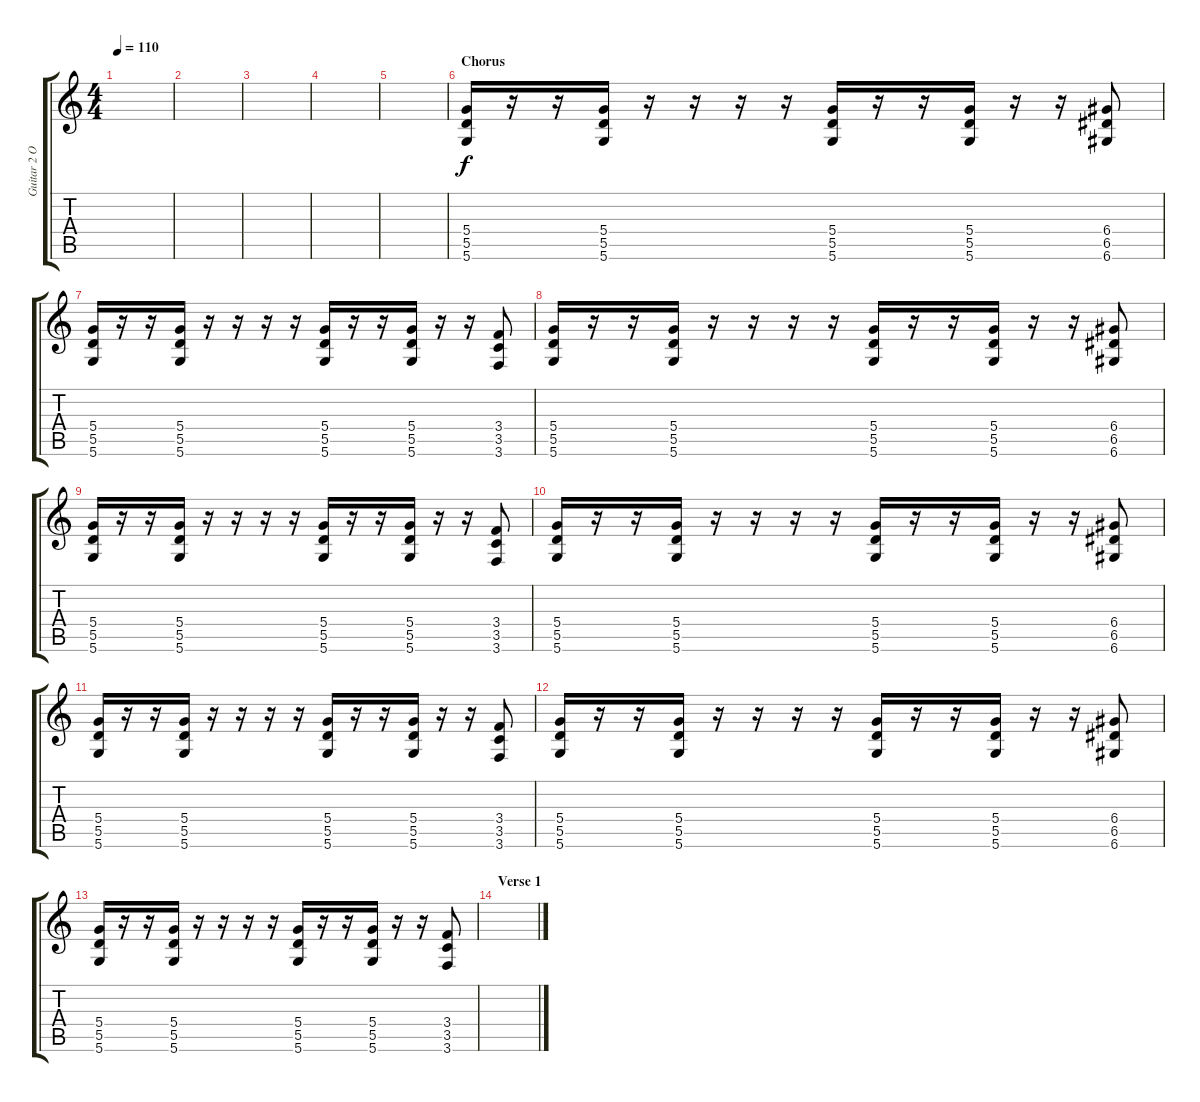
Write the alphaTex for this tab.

\track ("Guitar 2 Oct" "Guitar 2 O") {instrument overdrivenguitar}
\staff {score tabs}
\tuning (E4 B3 G3 D3 A2 D2) {hide}
\ts (4 4)
\tempo 110
\clef g2
\ks c
|
|
|
|
|
\section ("" "Chorus")
(5.4 5.5 5.6).16 r.16 r.16 (5.4 5.5 5.6).16 r.16 r.16 r.16 r.16 (5.4 5.5 5.6).16 r.16 r.16 (5.4 5.5 5.6).16 r.16 r.16 (6.4 6.5 6.6).8 |
(5.4 5.5 5.6).16 r.16 r.16 (5.4 5.5 5.6).16 r.16 r.16 r.16 r.16 (5.4 5.5 5.6).16 r.16 r.16 (5.4 5.5 5.6).16 r.16 r.16 (3.4 3.5 3.6).8 |
(5.4 5.5 5.6).16 r.16 r.16 (5.4 5.5 5.6).16 r.16 r.16 r.16 r.16 (5.4 5.5 5.6).16 r.16 r.16 (5.4 5.5 5.6).16 r.16 r.16 (6.4 6.5 6.6).8 |
(5.4 5.5 5.6).16 r.16 r.16 (5.4 5.5 5.6).16 r.16 r.16 r.16 r.16 (5.4 5.5 5.6).16 r.16 r.16 (5.4 5.5 5.6).16 r.16 r.16 (3.4 3.5 3.6).8 |
(5.4 5.5 5.6).16 r.16 r.16 (5.4 5.5 5.6).16 r.16 r.16 r.16 r.16 (5.4 5.5 5.6).16 r.16 r.16 (5.4 5.5 5.6).16 r.16 r.16 (6.4 6.5 6.6).8 |
(5.4 5.5 5.6).16 r.16 r.16 (5.4 5.5 5.6).16 r.16 r.16 r.16 r.16 (5.4 5.5 5.6).16 r.16 r.16 (5.4 5.5 5.6).16 r.16 r.16 (3.4 3.5 3.6).8 |
(5.4 5.5 5.6).16 r.16 r.16 (5.4 5.5 5.6).16 r.16 r.16 r.16 r.16 (5.4 5.5 5.6).16 r.16 r.16 (5.4 5.5 5.6).16 r.16 r.16 (6.4 6.5 6.6).8 |
(5.4 5.5 5.6).16 r.16 r.16 (5.4 5.5 5.6).16 r.16 r.16 r.16 r.16 (5.4 5.5 5.6).16 r.16 r.16 (5.4 5.5 5.6).16 r.16 r.16 (3.4 3.5 3.6).8 |
\section ("" "Verse 1")
